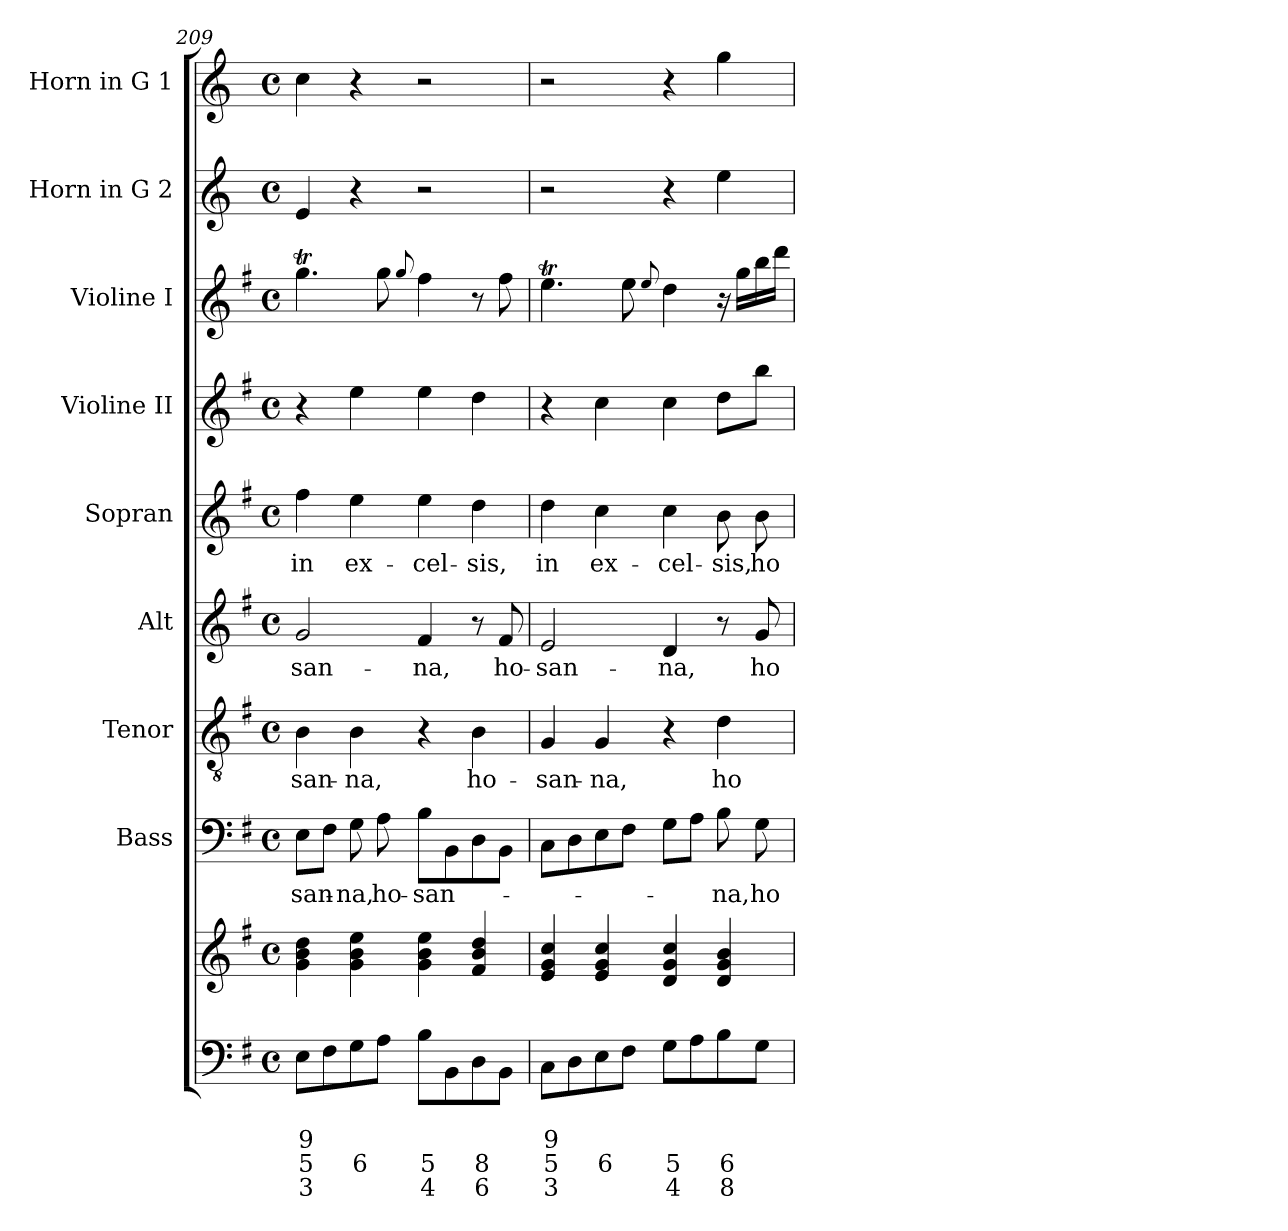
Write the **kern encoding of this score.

**kern	**text	**text	**text	**text	**kern	**kern	**text	**kern	**text	**kern	**text	**kern	**text	**kern	**kern	**kern	**kern
*part9	*part9	*part9	*part9	*part9	*part9	*part8	*part8	*part7	*part7	*part6	*part6	*part5	*part5	*part4	*part3	*part2	*part1
*staff10	*staff10	*staff10	*staff10	*staff10	*staff9	*staff8	*staff8	*staff7	*staff7	*staff6	*staff6	*staff5	*staff5	*staff4	*staff3	*staff2	*staff1
*	*	*	*	*	*	*I"Bass	*	*I"Tenor	*	*I"Alt	*	*I"Sopran	*	*I"Violine II	*I"Violine I	*I"Horn in G 2	*I"Horn in G 1
*	*	*	*	*	*	*I'B.	*	*I'T.	*	*I'A.	*	*I'S.	*	*I'Vl. II	*I'Vl. I	*	*
*clefF4	*	*	*	*	*clefG2	*clefF4	*	*clefGv2	*	*clefG2	*	*clefG2	*	*clefG2	*clefG2	*clefG2	*clefG2
*	*	*	*	*	*	*	*	*	*	*	*	*	*	*	*	*ITrd3c5	*ITrd3c5
*k[f#]	*	*	*	*	*k[f#]	*k[f#]	*	*k[f#]	*	*k[f#]	*	*k[f#]	*	*k[f#]	*k[f#]	*k[f#]	*k[f#]
*G:	*	*	*	*	*G:	*G:	*	*G:	*	*G:	*	*G:	*	*G:	*G:	*G:	*G:
*M4/4	*	*	*	*	*M4/4	*M4/4	*	*M4/4	*	*M4/4	*	*M4/4	*	*M4/4	*M4/4	*M4/4	*M4/4
*met(c)	*	*	*	*	*met(c)	*met(c)	*	*met(c)	*	*met(c)	*	*met(c)	*	*met(c)	*met(c)	*met(c)	*met(c)
=209	=209	=209	=209	=209	=209	=209	=209	=209	=209	=209	=209	=209	=209	=209	=209	=209	=209
!	!	!LO:LY:b	!LO:LY:b	!LO:LY:b	!	!	!LO:LY:b	!	!LO:LY:b	!	!LO:LY:b	!	!LO:LY:b	!	!	!	!
8E\L	.	9	5	3	4g\ 4b\ 4dd\	8E\L	-san-	4B\	-san-	2g/	-san-	4ff#\	in	4r	4.ggT\	4B/	4g\
!	!	!	!	!LO:LY:b	!	!	!	!	!	!	!	!	!	!	!	!	!
8F#\	.	.	.	_	.	8F#\J	.	.	.	.	.	.	.	.	.	.	.
!	!	!	!LO:LY:b	!	!	!	!LO:LY:b	!	!LO:LY:b	!	!	!	!LO:LY:b	!	!	!	!
8G\	.	.	6	.	4g\ 4b\ 4ee\	8G\	-na,	4B\	-na,	.	.	4ee\	ex-	4ee\	.	4r	4r
!	!	!	!LO:LY:b	!LO:LY:b	!	!	!LO:LY:b	!	!	!	!	!	!	!	!	!	!
8A\J	.	.	_	_	.	8A\	ho-	.	.	.	.	.	.	.	8gg\	.	.
.	.	.	.	.	.	.	.	.	.	.	.	.	.	.	8qqgg/	.	.
!	!	!	!LO:LY:b	!LO:LY:b	!	!	!LO:LY:b	!	!	!	!LO:LY:b	!	!LO:LY:b	!	!	!	!
8B\L	.	.	5	4	4g\ 4b\ 4ee\	8B\L	-san-	4r	.	4f#/	-na,	4ee\	-cel-	4ee\	4ff#\	2r	2r
8BB\	.	.	.	.	.	8BB\	.	.	.	.	.	.	.	.	.	.	.
!	!	!	!LO:LY:b	!LO:LY:b	!	!	!	!	!LO:LY:b	!	!	!	!LO:LY:b	!	!	!	!
8D\	.	.	8	6	4f#/ 4b/ 4dd/	8D\	.	4B\	ho-	8r	.	4dd\	-sis,	4dd\	8r	.	.
!	!	!	!LO:LY:b	!LO:LY:b	!	!	!	!	!	!	!LO:LY:b	!	!	!	!	!	!
8BB\J	.	.	_	_	.	8BB\J	.	.	.	8f#/	ho-	.	.	.	8ff#\	.	.
!!LO:LB:g=z
=210	=210	=210	=210	=210	=210	=210	=210	=210	=210	=210	=210	=210	=210	=210	=210	=210	=210
!	!	!LO:LY:b	!LO:LY:b	!LO:LY:b	!	!	!	!	!LO:LY:b	!	!LO:LY:b	!	!LO:LY:b	!	!	!	!
8C\L	.	9	5	3	4e/ 4g/ 4cc/	8C\L	.	4G/	-san-	2e/	-san-	4dd\	in	4r	4.eeT\	2r	2r
!	!	!LO:LY:b	!LO:LY:b	!LO:LY:b	!	!	!	!	!	!	!	!	!	!	!	!	!
8D\	.	_	_	_	.	8D\	.	.	.	.	.	.	.	.	.	.	.
!	!	!	!LO:LY:b	!	!	!	!	!	!LO:LY:b	!	!	!	!LO:LY:b	!	!	!	!
8E\	.	.	6	.	4e/ 4g/ 4cc/	8E\	.	4G/	-na,	.	.	4cc\	ex-	4cc\	.	.	.
!	!	!	!LO:LY:b	!LO:LY:b	!	!	!	!	!	!	!	!	!	!	!	!	!
8F#\J	.	.	_	_	.	8F#\J	.	.	.	.	.	.	.	.	8ee\	.	.
.	.	.	.	.	.	.	.	.	.	.	.	.	.	.	8qqee/	.	.
!	!	!	!LO:LY:b	!LO:LY:b	!	!	!	!	!	!	!LO:LY:b	!	!LO:LY:b	!	!	!	!
8G\L	.	.	5	4	4d/ 4g/ 4cc/	8G\L	.	4r	.	4d/	-na,	4cc\	-cel-	4cc\	4dd\	4r	4r
8A\	.	.	.	.	.	8A\J	.	.	.	.	.	.	.	.	.	.	.
!	!	!	!LO:LY:b	!LO:LY:b	!	!	!LO:LY:b	!	!LO:LY:b	!	!	!	!LO:LY:b	!	!	!	!
8B\	.	.	6	8	4d/ 4g/ 4b/	8B\	-na,	4d\	ho-	8r	.	8b\	-sis,	8dd\L	16r	4b\	4dd\
.	.	.	.	.	.	.	.	.	.	.	.	.	.	.	16gg\LL	.	.
!	!	!	!	!LO:LY:b	!	!	!LO:LY:b	!	!	!	!LO:LY:b	!	!LO:LY:b	!	!	!	!
8G\J	.	.	.	_	.	8G\	ho-	.	.	8g/	ho-	8b\	ho-	8bb\J	16bb\	.	.
.	.	.	.	.	.	.	.	.	.	.	.	.	.	.	16ddd\JJ	.	.
=	=	=	=	=	=	=	=	=	=	=	=	=	=	=	=	=	=
*-	*-	*-	*-	*-	*-	*-	*-	*-	*-	*-	*-	*-	*-	*-	*-	*-	*-
